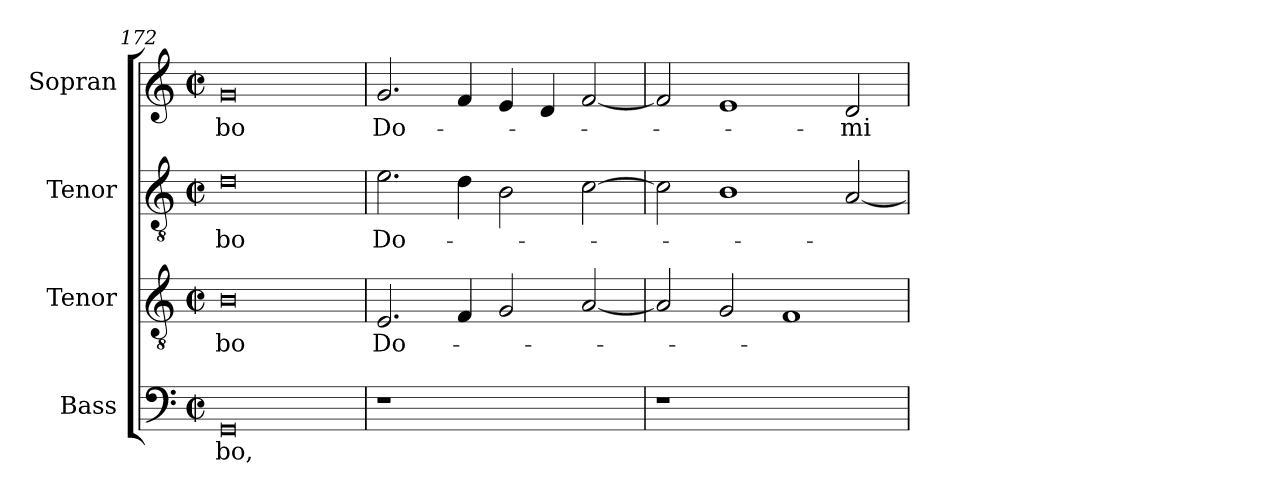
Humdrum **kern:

**kern	**text	**kern	**text	**kern	**text	**kern	**text
*part4	*part4	*part3	*part3	*part2	*part2	*part1	*part1
*staff4	*staff4	*staff3	*staff3	*staff2	*staff2	*staff1	*staff1
*I"Bass	*	*I"Tenor	*	*I"Tenor	*	*I"Sopran	*
*	*	*I'Tenor	*	*	*	*	*
*clefF4	*	*clefGv2	*	*clefGv2	*	*clefG2	*
*	*	*ITrd7c12	*	*ITrd7c12	*	*	*
*k[]	*	*k[]	*	*k[]	*	*k[]	*
*M2/2	*	*M2/2	*	*M2/2	*	*M2/2	*
*met(c|)	*	*met(c|)	*	*met(c|)	*	*met(c|)	*
=172	=172	=172	=172	=172	=172	=172	=172
!	!LO:LY:b:color=#000000	!	!	!	!	!	!
!	!	!	!LO:LY:b:color=#000000	!	!	!	!
!	!	!	!	!	!LO:LY:b:color=#000000	!	!
!	!	!	!	!	!	!	!LO:LY:b:color=#000000
0GGi	-bo,	0BBi	-bo	0Di	-bo	0gi	-bo
=173	=173	=173	=173	=173	=173	=173	=173
!LO:N:vis=1	!	!	!	!	!	!	!
!	!	!	!LO:LY:b:color=#000000	!	!	!	!
!	!	!	!	!	!LO:LY:b:color=#000000	!	!
!	!	!	!	!	!	!	!LO:LY:b:color=#000000
1r	.	2.EEi/	Do-	2.Ei\	Do-	2.gi/	Do-
.	.	4FFi/	.	4Di\	.	4fi/	.
1ryy	.	2GGi/	.	2BBi\	.	4ei/	.
.	.	.	.	.	.	4di/	.
.	.	[<2AAi/	.	[>2Ci\	.	[<2fi/	.
!!LO:LB:g=z
=174	=174	=174	=174	=174	=174	=174	=174
!LO:N:vis=1	!	!	!	!	!	!	!
1r	.	2AAi/]	.	2Ci\]	.	2fi/]	.
.	.	2GGi/	.	1BBi	.	1ei	.
1ryy	.	1FFi	.	.	.	.	.
!	!	!	!	!	!	!	!LO:LY:b:color=#000000
.	.	.	.	[<2AAi/	.	2di/	-mi-
=	=	=	=	=	=	=	=
*-	*-	*-	*-	*-	*-	*-	*-
